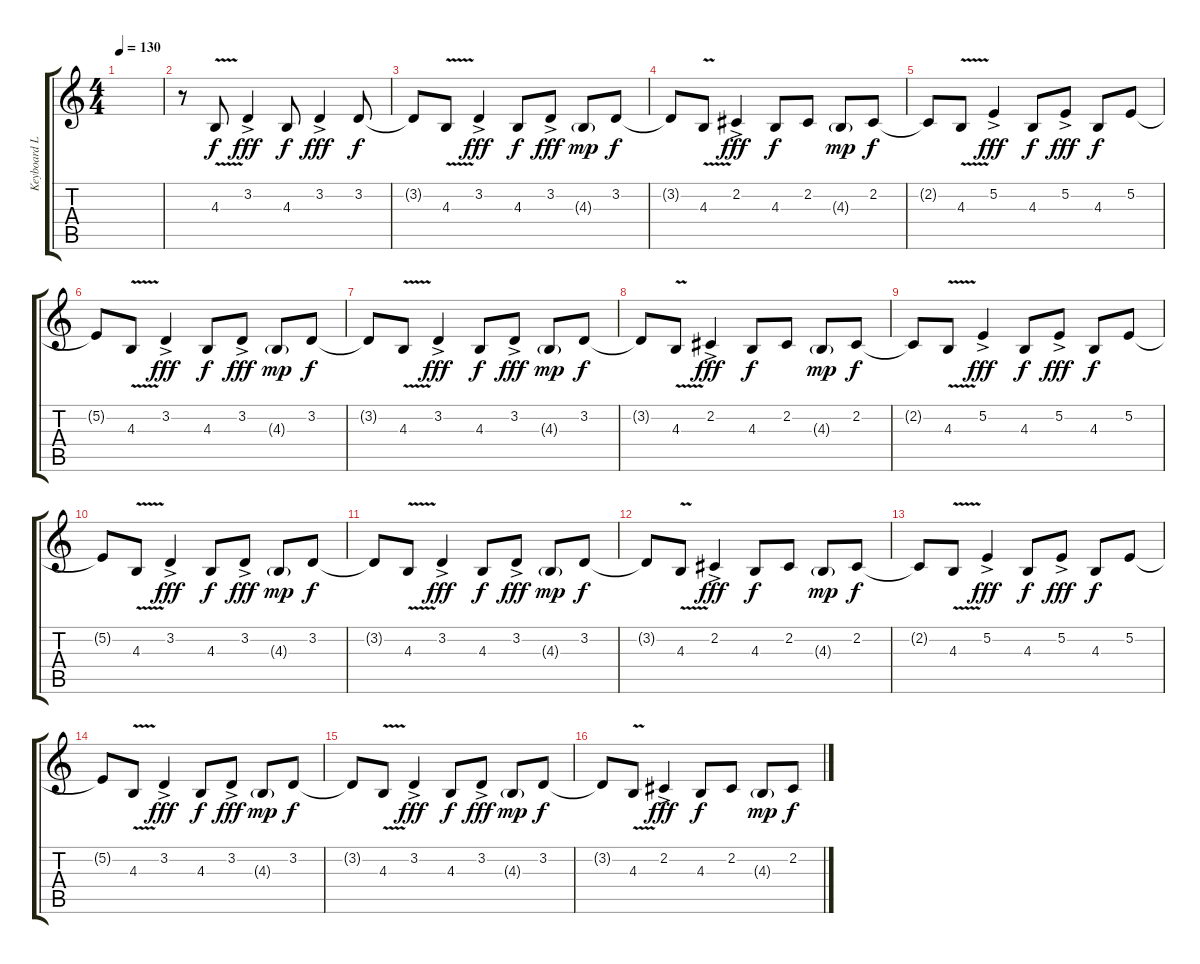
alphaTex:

\track ("Keyboard Lead" "Keyboard L") {instrument fx6goblins}
\staff {score tabs}
\tuning (E4 B3 G3 D3 A2 E2) {hide}
\ts (4 4)
\tempo 130
\clef g2
\ks c
|
r.8 4.3{v}.8{dy f} 3.2{ac}.4{dy fff} 4.3.8{dy f} 3.2{ac}.4{dy fff} 3.2.8{dy f} |
3.2{t}.8 4.3{v}.8 3.2{ac}.4{dy fff} 4.3.8{dy f} 3.2{ac}.8{dy fff} 4.3{g}.8{dy mp} 3.2.8{dy f} |
3.2{t}.8 4.3{v}.8 2.2{ac}.4{dy fff} 4.3.8{dy f} 2.2.8 4.3{g}.8{dy mp} 2.2.8{dy f} |
2.2{t}.8 4.3{v}.8 5.2{ac}.4{dy fff} 4.3.8{dy f} 5.2{ac}.8{dy fff} 4.3.8{dy f} 5.2.8 |
5.2{t}.8 4.3{v}.8 3.2{ac}.4{dy fff} 4.3.8{dy f} 3.2{ac}.8{dy fff} 4.3{g}.8{dy mp} 3.2.8{dy f} |
3.2{t}.8 4.3{v}.8 3.2{ac}.4{dy fff} 4.3.8{dy f} 3.2{ac}.8{dy fff} 4.3{g}.8{dy mp} 3.2.8{dy f} |
3.2{t}.8 4.3{v}.8 2.2{ac}.4{dy fff} 4.3.8{dy f} 2.2.8 4.3{g}.8{dy mp} 2.2.8{dy f} |
2.2{t}.8 4.3{v}.8 5.2{ac}.4{dy fff} 4.3.8{dy f} 5.2{ac}.8{dy fff} 4.3.8{dy f} 5.2.8 |
5.2{t}.8 4.3{v}.8 3.2{ac}.4{dy fff} 4.3.8{dy f} 3.2{ac}.8{dy fff} 4.3{g}.8{dy mp} 3.2.8{dy f} |
3.2{t}.8 4.3{v}.8 3.2{ac}.4{dy fff} 4.3.8{dy f} 3.2{ac}.8{dy fff} 4.3{g}.8{dy mp} 3.2.8{dy f} |
3.2{t}.8 4.3{v}.8 2.2{ac}.4{dy fff} 4.3.8{dy f} 2.2.8 4.3{g}.8{dy mp} 2.2.8{dy f} |
2.2{t}.8 4.3{v}.8 5.2{ac}.4{dy fff} 4.3.8{dy f} 5.2{ac}.8{dy fff} 4.3.8{dy f} 5.2.8 |
5.2{t}.8 4.3{v}.8 3.2{ac}.4{dy fff} 4.3.8{dy f} 3.2{ac}.8{dy fff} 4.3{g}.8{dy mp} 3.2.8{dy f} |
3.2{t}.8 4.3{v}.8 3.2{ac}.4{dy fff} 4.3.8{dy f} 3.2{ac}.8{dy fff} 4.3{g}.8{dy mp} 3.2.8{dy f} |
3.2{t}.8 4.3{v}.8 2.2{ac}.4{dy fff} 4.3.8{dy f} 2.2.8 4.3{g}.8{dy mp} 2.2.8{dy f}
